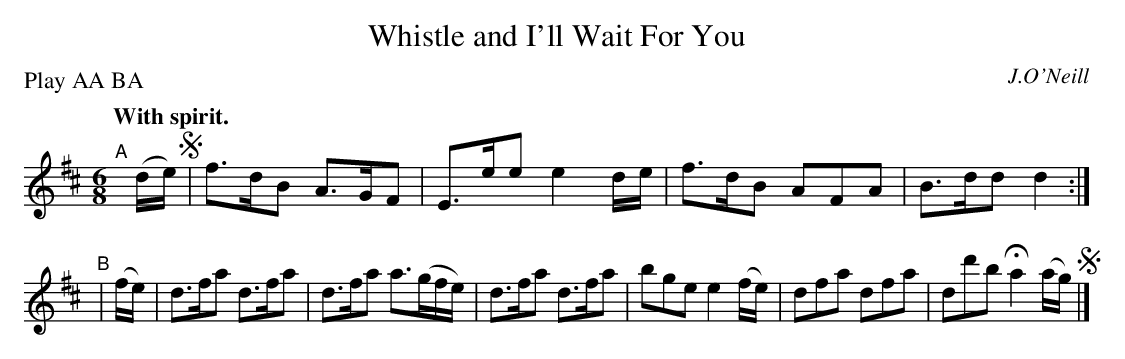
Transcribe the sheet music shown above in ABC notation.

X:1
T: Whistle and I'll Wait For You
O: J.O'Neill
Q: "With spirit."
P: Play AA BA
M: 6/8
L: 1/8
K: D
"^A"[|] (d/e/) !segno!\
| f>dB A>GF | E>ee e2d/e/ | f>dB AFA | B>dd d2 :|
"^B"| (f/e/) \
| d>fa d>fa | d>fa a>(gf/e/) | d>fa d>fa \
| bge e2(f/e/) | dfa dfa | dd'b Ha2(a/g/) !segno!|]
